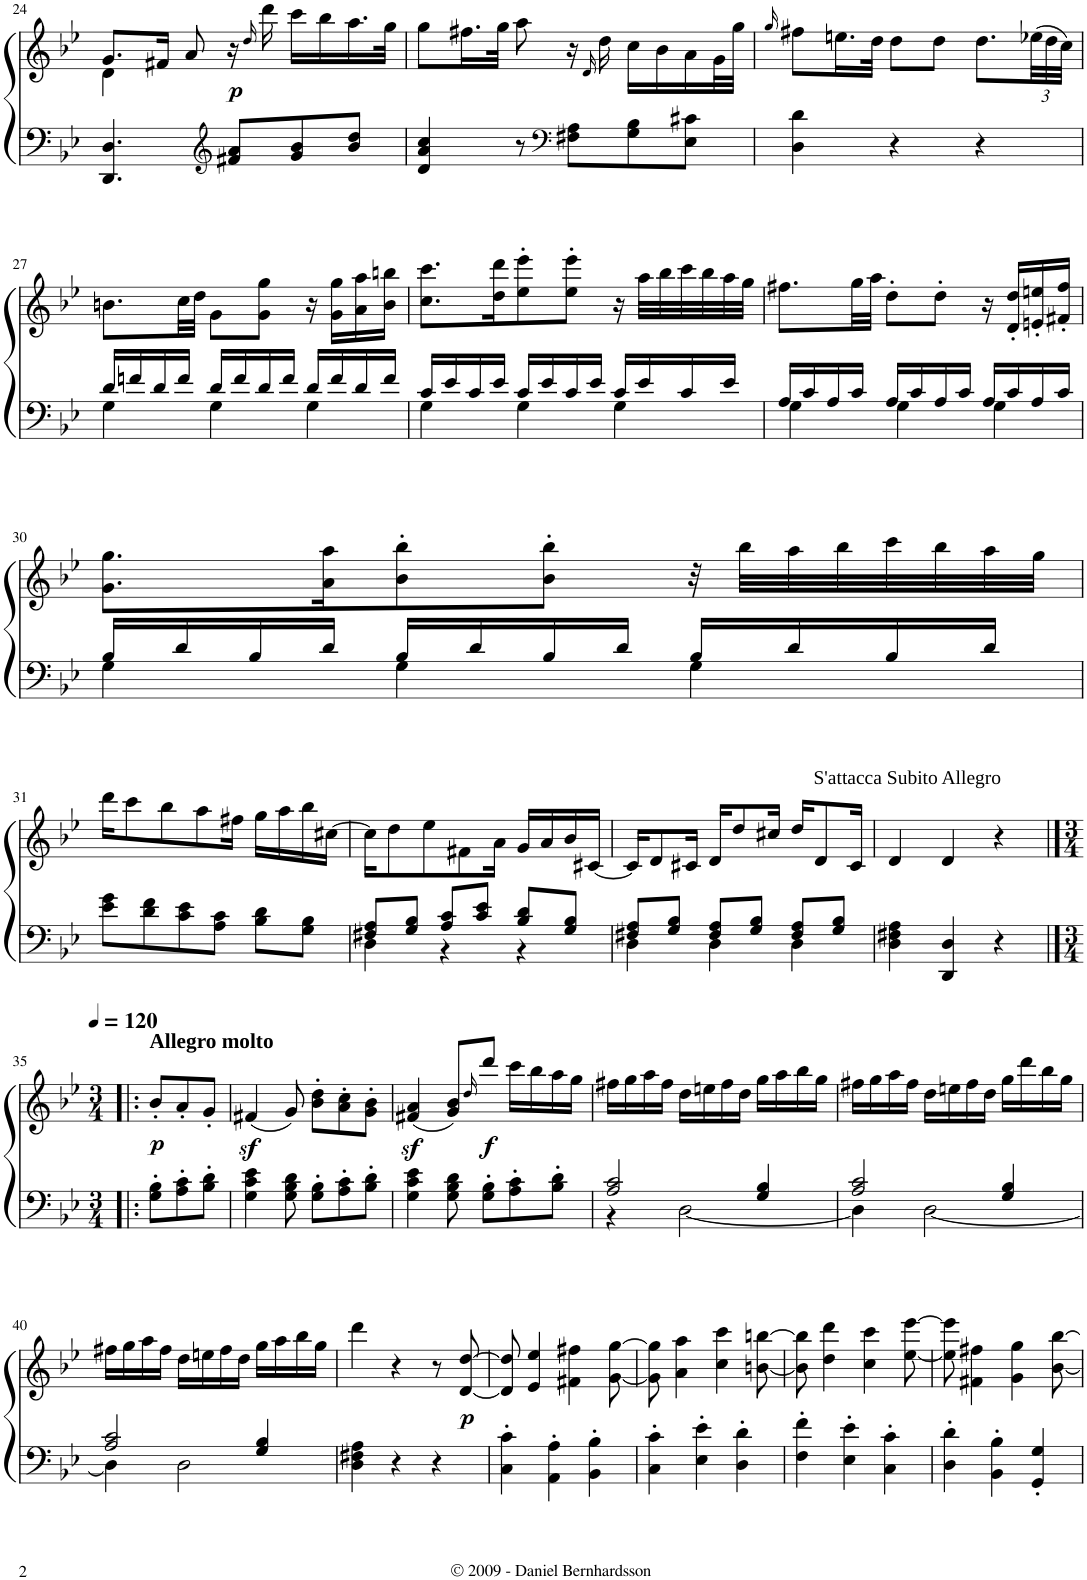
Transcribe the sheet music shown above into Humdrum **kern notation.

**kern	**kern	**dynam
*part1	*part1	*part1
*staff2	*staff1	*staff1/2
*I"Piano	*	*
*I'Pno.	*	*
!!LO:PB:g=z
*clefF4	*clefG2	*
*k[b-e-]	*k[b-e-]	*
*B-:	*B-:	*
*M3/4	*M3/4	*
=24	=24	=24
*	*^	*
4.DD/ 4.D/	8.g/L	4d\	.
.	16f#X/Jk	.	.
.	8a/	4ryy	.
*clefG2	*	*	*
!	!	!	!LO:DY:b
8f#X/ 8a/L	16r	.	p
.	16qdd/	.	.
.	16ddd\	.	.
8g/ 8b-/	16ccc\LL	4ryy	.
.	16bb-\	.	.
8b-/ 8dd/J	16.aa\	.	.
.	32gg\JJk	.	.
*	*v	*v	*
=25	=25	=25
4d/ 4a/ 4cc/	8gg\L	.
.	16.ff#X\L	.
.	32gg\JJk	.
8r	8aa\	.
*clefF4	*	*
8F#X\ 8A\L	16r	.
.	16qd/	.
.	16dd\	.
8G\ 8B-\	16cc\LL	.
.	16b-\	.
8E-\ 8c#X\J	16a\	.
.	32g\L	.
.	32gg\JJJ	.
=26	=26	=26
.	16qgg/	.
4D\ 4d\	8ff#X\L	.
.	16.een\L	.
.	32dd\JJk	.
4r	8dd\L	.
.	8dd\J	.
4r	8.dd\L	.
*	*Xbrackettup	*
.	(48ee-X\LL	.
.	48dd\	.
.	48cc\JJJ)	.
!!LO:LB:g=z
=27	=27	=27
*^	*	*
16d/LL	4G\	8.bn\L	.
16fn/	.	.	.
16d/	.	.	.
16f/JJ	.	32cc\LL	.
.	.	32dd\JJJ	.
16d/LL	4G\	8g\L	.
16f/	.	.	.
16d/	.	8g\ 8gg\J	.
16f/JJ	.	.	.
16d/LL	4G\	16r	.
16f/	.	16g\ 16gg\LL	.
16d/	.	16a\ 16aa\	.
16f/JJ	.	16b\ 16bbn\JJ	.
=28	=28	=28	=28
16c/LL	4G\	8.cc\ 8.ccc\L	.
16e-/	.	.	.
16c/	.	.	.
16e-/JJ	.	16dd\ 16ddd\K	.
16c/LL	4G\	8ee-\' 8eee-\'	.
16e-/	.	.	.
16c/	.	8ee-\' 8eee-\'J	.
16e-/JJ	.	.	.
16c/LL	4G\	16r	.
16e-/	.	32aa\LLL	.
.	.	32bb-\	.
16c/	.	32ccc\	.
.	.	32bb-\	.
16e-/JJ	.	32aa\	.
.	.	32gg\JJJ	.
=29	=29	=29	=29
16A/LL	4G\	8.ff#X\L	.
16c/	.	.	.
16A/	.	.	.
16c/JJ	.	32gg\LL	.
.	.	32aa\JJJ	.
16A/LL	4G\	8dd'\L	.
16c/	.	.	.
16A/	.	8dd'\J	.
16c/JJ	.	.	.
16A/LL	4G\	16r	.
16c/	.	16d/' 16dd/'LL	.
16A/	.	16en/' 16een/'	.
16c/JJ	.	16f#X/' 16ff#/'JJ	.
!!LO:LB:g=z
=30	=30	=30	=30
16B-/LL	4G\	8.g\ 8.gg\L	.
16d/	.	.	.
16B-/	.	.	.
16d/JJ	.	16a\ 16aa\K	.
16B-/LL	4G\	8b-\' 8bb-\'	.
16d/	.	.	.
16B-/	.	8b-\' 8bb-\'J	.
16d/JJ	.	.	.
16B-/LL	4G\	32r	.
.	.	32bb-\LLL	.
16d/	.	32aa\	.
.	.	32bb-\	.
16B-/	.	32ccc\	.
.	.	32bb-\	.
16d/JJ	.	32aa\	.
.	.	32gg\JJJ	.
*v	*v	*	*
!!LO:LB:g=z
=31	=31	=31
8e-\ 8g\L	16ddd\KL	.
.	8ccc\	.
8d\ 8f\	.	.
.	8bb-\	.
8c\ 8e-\	.	.
.	8aa\	.
8A\ 8c\J	.	.
.	16ff#X\Jk	.
8B-\ 8d\L	16gg\LL	.
.	16aa\	.
8G\ 8B-\J	16bb-\	.
.	[16cc#X\JJ	.
=32	=32	=32
*^	*	*
8F#X/ 8A/L	4D\	16cc#\KL]	.
.	.	8dd\	.
8G/ 8B-/J	.	.	.
.	.	8ee-\	.
8A/ 8c/L	4r	.	.
.	.	8f#X\	.
8c/ 8e-/J	.	.	.
.	.	16a\Jk	.
8B-/ 8d/L	4r	16g/LL	.
.	.	16a/	.
8G/ 8B-/J	.	16b-/	.
.	.	[16c#X/JJ	.
=33	=33	=33	=33
8F#X/ 8A/L	4D\	16c#/KL]	.
.	.	8d/	.
8G/ 8B-/J	.	.	.
.	.	16c#X/Jk	.
8F#/ 8A/L	4D\	16d/KL	.
.	.	8dd/	.
8G/ 8B-/J	.	.	.
.	.	16cc#X/Jk	.
8F#/ 8A/L	4D\	16dd/KL	.
!	!	!LO:TX:a:t=S'attacca Subito Allegro	!
.	.	8d/	.
8G/ 8B-/J	.	.	.
.	.	16c#/Jk	.
*v	*v	*	*
=34	=34	=34
4D\ 4F#X\ 4A\	4d/	.
4DD/ 4D/	4d/	.
4r	4r	.
!!LO:LB:g=z
=35|!:	=35|!:	=35|!:
*M3/4	*M3/4	*
*	*MM120	*
!	!LO:TX:a:B:t=Allegro molto	!
!	!	!LO:DY:b
8G\' 8B-\'L	8b-'/L	p
8A\' 8c\'	8a'/	.
8B-\' 8d\'J	8g'/J	.
=36	=36	=36
4G\ 4c\ 4e-\	(4f#Xz</	.
8G\ 8B-\ 8d\	8g/)	.
8G\' 8B-\'L	8b-\' 8dd\'L	.
8A\' 8c\'	8a\' 8cc\'	.
8B-\' 8d\'J	8g\' 8b-\'J	.
=37	=37	=37
4G\ 4c\ 4e-\	(4f#X/z< 4a/z<	.
8G\ 8B-\ 8d\	8g/ 8b-/L)	.
.	16qdd/	.
!	!	!LO:DY:b
8G\' 8B-\'L	8ddd/J	f
8A\' 8c\'	16ccc\LL	.
.	16bb-\	.
8B-\' 8d\'J	16aa\	.
.	16gg\JJ	.
=38	=38	=38
*^	*	*
2A/ 2c/	4r	16ff#X\LL	.
.	.	16gg\	.
.	.	16aa\	.
.	.	16ff#\JJ	.
.	[2D\	16dd\LL	.
.	.	16een\	.
.	.	16ff#\	.
.	.	16dd\JJ	.
4G/ 4B-/	.	16gg\LL	.
.	.	16aa\	.
.	.	16bb-\	.
.	.	16gg\JJ	.
=39	=39	=39	=39
2A/ 2c/	4D\]	16ff#X\LL	.
.	.	16gg\	.
.	.	16aa\	.
.	.	16ff#\JJ	.
.	[2D\	16dd\LL	.
.	.	16een\	.
.	.	16ff#\	.
.	.	16dd\JJ	.
4G/ 4B-/	.	16gg\LL	.
.	.	16ddd\	.
.	.	16bb-\	.
.	.	16gg\JJ	.
!!LO:LB:g=z
=40	=40	=40	=40
2A/ 2c/	4D\]	16ff#X\LL	.
.	.	16gg\	.
.	.	16aa\	.
.	.	16ff#\JJ	.
.	2D\	16dd\LL	.
.	.	16een\	.
.	.	16ff#\	.
.	.	16dd\JJ	.
4G/ 4B-/	.	16gg\LL	.
.	.	16aa\	.
.	.	16bb-\	.
.	.	16gg\JJ	.
*v	*v	*	*
=41	=41	=41
4D\ 4F#X\ 4A\	4ddd\	.
4r	4r	.
4r	8r	.
!	!	!LO:DY:b
.	[8d/ [8dd/	p
=42	=42	=42
4C\' 4c\'	8d/] 8dd/]	.
.	4e-/ 4ee-/	.
4AA\' 4A\'	.	.
.	4f#X\ 4ff#X\	.
4BB-\' 4B-\'	.	.
.	[8g\ [8gg\	.
=43	=43	=43
4C\' 4c\'	8g\] 8gg\]	.
.	4a\ 4aa\	.
4E-\' 4e-\'	.	.
.	4cc\ 4ccc\	.
4D\' 4d\'	.	.
.	[8bn\ [8bbn\	.
=44	=44	=44
4F\' 4f\'	8b\] 8bb\]	.
.	4dd\ 4ddd\	.
4E-\' 4e-\'	.	.
.	4cc\ 4ccc\	.
4C\' 4c\'	.	.
.	[8ee-\ [8eee-\	.
=45	=45	=45
4D\' 4d\'	8ee-\] 8eee-\]	.
.	4f#X\ 4ff#X\	.
4BB-\' 4B-\'	.	.
.	4g\ 4gg\	.
4GG/' 4G/'	.	.
.	[8b-\ [8bb-\	.
=	=	=
*-	*-	*-
